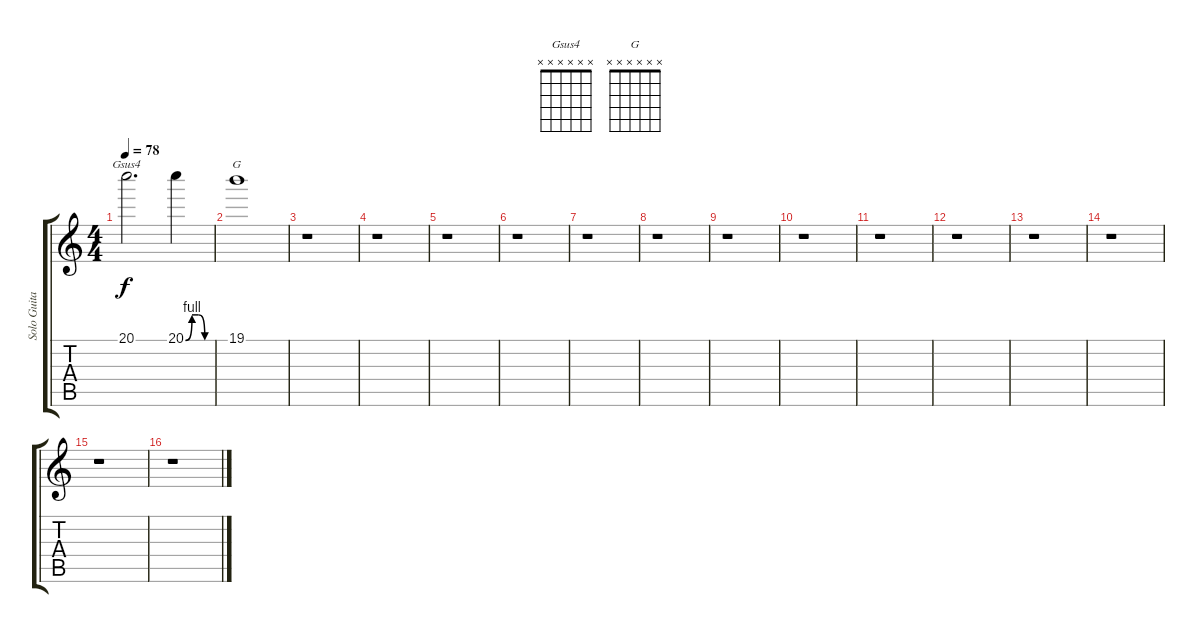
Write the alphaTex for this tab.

\track ("Solo Guitar" "Solo Guita") {instrument overdrivenguitar}
\staff {score tabs}
\tuning (E4 B3 G3 D3 A2 E2) {hide}
\chord ("Gsus4" x x x x x x)
\chord ("G" x x x x x x)
\ts (4 4)
\tempo 78
\clef g2
\ks c
20.1.2{d ch "Gsus4" dy f} 20.1{be (custom 0 0 15 4 30 4 45 0 60 0)}.4 |
19.1.1{ch "G"} |
r.1 |
r.1 |
r.1 |
r.1 |
r.1 |
r.1 |
r.1 |
r.1 |
r.1 |
r.1 |
r.1 |
r.1 |
r.1 |
r.1
